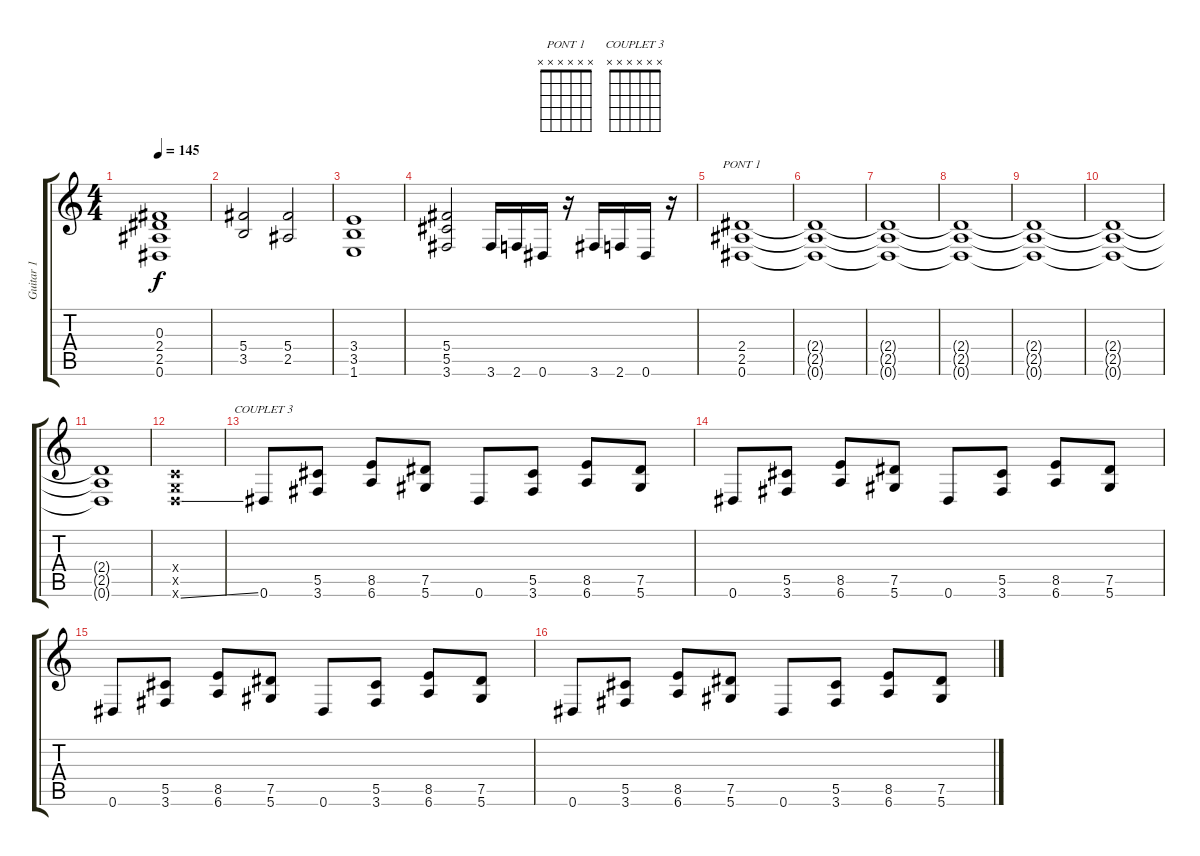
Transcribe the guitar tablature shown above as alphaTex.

\track ("Guitar 1" "Guitar 1") {instrument distortionguitar}
\staff {score tabs}
\tuning (Eb4 Bb3 Gb3 Db3 Ab2 Eb2) {hide}
\chord ("PONT 1" x x x x x x) {firstfret 0}
\chord ("COUPLET 3" x x x x x x) {firstfret 0}
\ts (4 4)
\tempo 145
\clef g2
\ks c
(0.3 2.4 2.5 0.6).1{dy f} |
(5.4 3.5).2 (5.4 2.5).2 |
(3.4 3.5 1.6).1 |
(5.4 5.5 3.6).2 3.6.16 2.6.16 0.6.16 r.16 3.6.16 2.6.16 0.6.16 r.16 |
(2.4 2.5 0.6).1{ch "PONT 1"} |
(2.4{t} 2.5{t} 0.6{t}).1 |
(2.4{t} 2.5{t} 0.6{t}).1 |
(2.4{t} 2.5{t} 0.6{t}).1 |
(2.4{t} 2.5{t} 0.6{t}).1 |
(2.4{t} 2.5{t} 0.6{t}).1 |
(2.4{t} 2.5{t} 0.6{t}).1 |
(-1.4{x} -1.5{x} -1.6{ss x}).1 |
0.6.8{ch "COUPLET 3"} (5.5 3.6).8 (8.5 6.6).8 (7.5 5.6).8 0.6.8 (5.5 3.6).8 (8.5 6.6).8 (7.5 5.6).8 |
0.6.8 (5.5 3.6).8 (8.5 6.6).8 (7.5 5.6).8 0.6.8 (5.5 3.6).8 (8.5 6.6).8 (7.5 5.6).8 |
0.6.8 (5.5 3.6).8 (8.5 6.6).8 (7.5 5.6).8 0.6.8 (5.5 3.6).8 (8.5 6.6).8 (7.5 5.6).8 |
0.6.8 (5.5 3.6).8 (8.5 6.6).8 (7.5 5.6).8 0.6.8 (5.5 3.6).8 (8.5 6.6).8 (7.5 5.6).8
